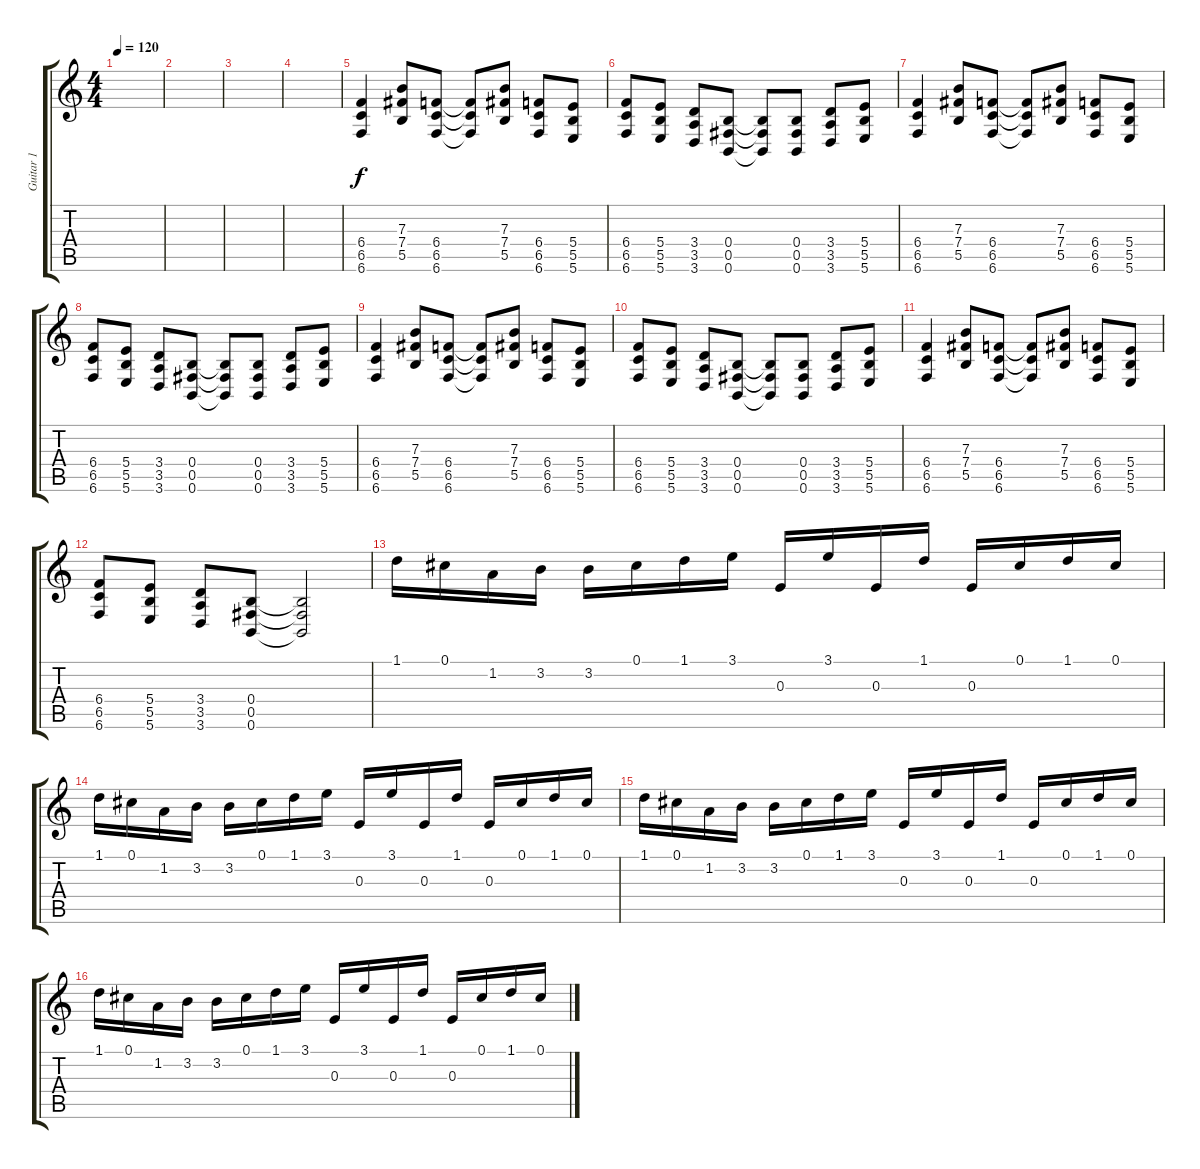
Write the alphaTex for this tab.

\track ("Guitar 1" "Guitar 1") {instrument distortionguitar}
\staff {score tabs}
\tuning (Db4 Ab3 E3 B2 Gb2 B1) {hide}
\ts (4 4)
\tempo 120
\clef g2
\ks c
|
|
|
|
(6.4 6.5 6.6).4 (7.3 7.4 5.5).8 (6.4 6.5 6.6).8 (6.4{t} 6.5{t} 6.6{t}).8 (7.3 7.4 5.5).8 (6.4 6.5 6.6).8 (5.4 5.5 5.6).8 |
(6.4 6.5 6.6).8 (5.4 5.5 5.6).8 (3.4 3.5 3.6).8 (0.4 0.5 0.6).8 (0.4{t} 0.5{t} 0.6{t}).8 (0.4 0.5 0.6).8 (3.4 3.5 3.6).8 (5.4 5.5 5.6).8 |
(6.4 6.5 6.6).4 (7.3 7.4 5.5).8 (6.4 6.5 6.6).8 (6.4{t} 6.5{t} 6.6{t}).8 (7.3 7.4 5.5).8 (6.4 6.5 6.6).8 (5.4 5.5 5.6).8 |
(6.4 6.5 6.6).8 (5.4 5.5 5.6).8 (3.4 3.5 3.6).8 (0.4 0.5 0.6).8 (0.4{t} 0.5{t} 0.6{t}).8 (0.4 0.5 0.6).8 (3.4 3.5 3.6).8 (5.4 5.5 5.6).8 |
(6.4 6.5 6.6).4 (7.3 7.4 5.5).8 (6.4 6.5 6.6).8 (6.4{t} 6.5{t} 6.6{t}).8 (7.3 7.4 5.5).8 (6.4 6.5 6.6).8 (5.4 5.5 5.6).8 |
(6.4 6.5 6.6).8 (5.4 5.5 5.6).8 (3.4 3.5 3.6).8 (0.4 0.5 0.6).8 (0.4{t} 0.5{t} 0.6{t}).8 (0.4 0.5 0.6).8 (3.4 3.5 3.6).8 (5.4 5.5 5.6).8 |
(6.4 6.5 6.6).4 (7.3 7.4 5.5).8 (6.4 6.5 6.6).8 (6.4{t} 6.5{t} 6.6{t}).8 (7.3 7.4 5.5).8 (6.4 6.5 6.6).8 (5.4 5.5 5.6).8 |
(6.4 6.5 6.6).8 (5.4 5.5 5.6).8 (3.4 3.5 3.6).8 (0.4 0.5 0.6).8 (0.4{t} 0.5{t} 0.6{t}).2 |
1.1.16 0.1.16 1.2.16 3.2.16 3.2.16 0.1.16 1.1.16 3.1.16 0.3.16 3.1.16 0.3.16 1.1.16 0.3.16 0.1.16 1.1.16 0.1.16 |
1.1.16 0.1.16 1.2.16 3.2.16 3.2.16 0.1.16 1.1.16 3.1.16 0.3.16 3.1.16 0.3.16 1.1.16 0.3.16 0.1.16 1.1.16 0.1.16 |
1.1.16 0.1.16 1.2.16 3.2.16 3.2.16 0.1.16 1.1.16 3.1.16 0.3.16 3.1.16 0.3.16 1.1.16 0.3.16 0.1.16 1.1.16 0.1.16 |
1.1.16 0.1.16 1.2.16 3.2.16 3.2.16 0.1.16 1.1.16 3.1.16 0.3.16 3.1.16 0.3.16 1.1.16 0.3.16 0.1.16 1.1.16 0.1.16
